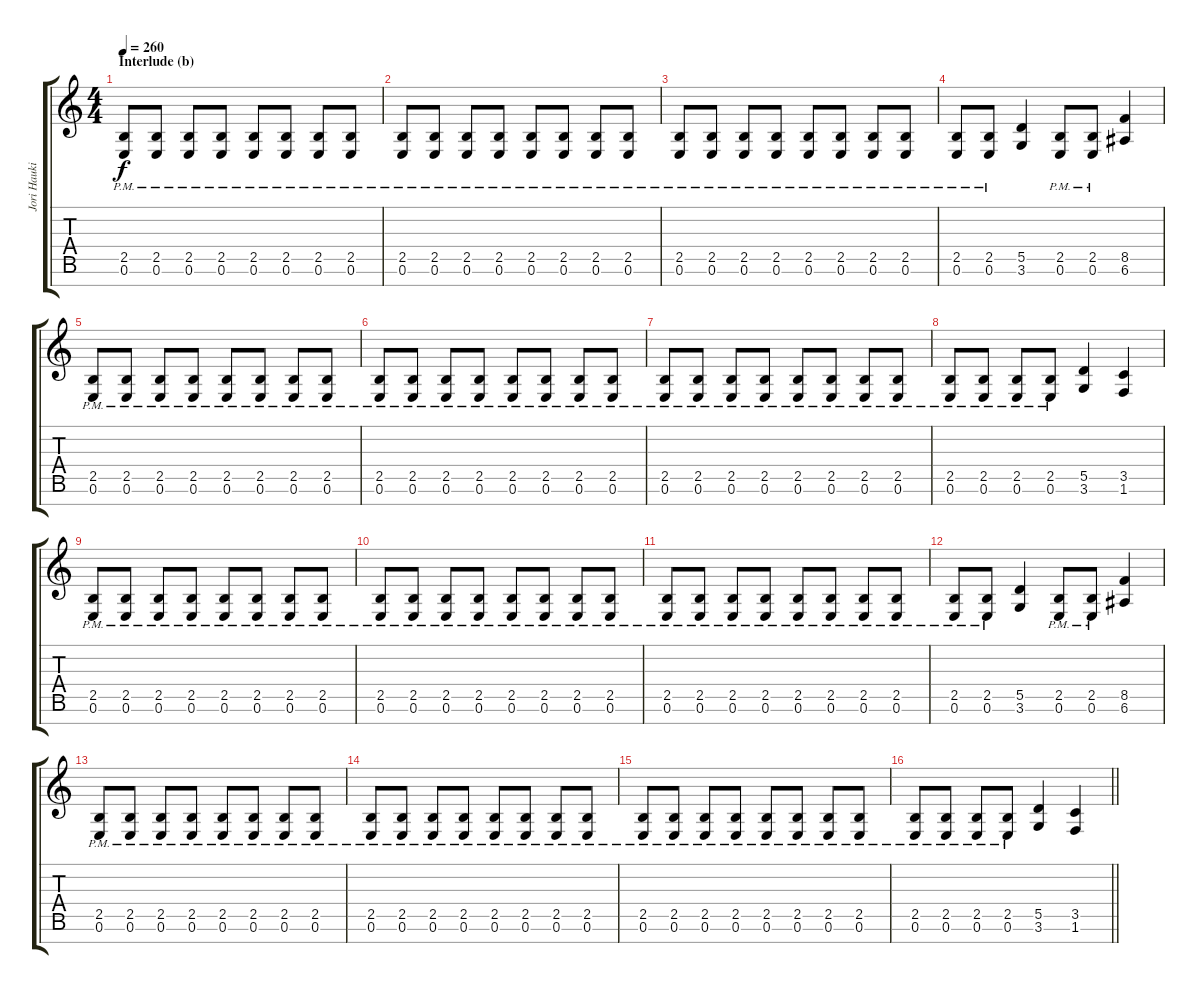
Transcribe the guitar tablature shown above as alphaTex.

\track ("Jori Haukio (guitar)" "Jori Hauki") {instrument distortionguitar}
\staff {score tabs}
\tuning (E4 B3 G3 D3 A2 E2 B1) {hide}
\ts (4 4)
\section ("" "Interlude (b)")
\tempo 260
\clef g2
\ks aminor
(2.5{pm} 0.6{pm}).8{dy f} (2.5{pm} 0.6{pm}).8 (2.5{pm} 0.6{pm}).8 (2.5{pm} 0.6{pm}).8 (2.5{pm} 0.6{pm}).8 (2.5{pm} 0.6{pm}).8 (2.5{pm} 0.6{pm}).8 (2.5{pm} 0.6{pm}).8 |
(2.5{pm} 0.6{pm}).8 (2.5{pm} 0.6{pm}).8 (2.5{pm} 0.6{pm}).8 (2.5{pm} 0.6{pm}).8 (2.5{pm} 0.6{pm}).8 (2.5{pm} 0.6{pm}).8 (2.5{pm} 0.6{pm}).8 (2.5{pm} 0.6{pm}).8 |
(2.5{pm} 0.6{pm}).8 (2.5{pm} 0.6{pm}).8 (2.5{pm} 0.6{pm}).8 (2.5{pm} 0.6{pm}).8 (2.5{pm} 0.6{pm}).8 (2.5{pm} 0.6{pm}).8 (2.5{pm} 0.6{pm}).8 (2.5{pm} 0.6{pm}).8 |
(2.5{pm} 0.6{pm}).8 (2.5{pm} 0.6{pm}).8 (5.5 3.6).4 (2.5{pm} 0.6{pm}).8 (2.5{pm} 0.6{pm}).8 (8.5 6.6).4 |
(2.5{pm} 0.6{pm}).8 (2.5{pm} 0.6{pm}).8 (2.5{pm} 0.6{pm}).8 (2.5{pm} 0.6{pm}).8 (2.5{pm} 0.6{pm}).8 (2.5{pm} 0.6{pm}).8 (2.5{pm} 0.6{pm}).8 (2.5{pm} 0.6{pm}).8 |
(2.5{pm} 0.6{pm}).8 (2.5{pm} 0.6{pm}).8 (2.5{pm} 0.6{pm}).8 (2.5{pm} 0.6{pm}).8 (2.5{pm} 0.6{pm}).8 (2.5{pm} 0.6{pm}).8 (2.5{pm} 0.6{pm}).8 (2.5{pm} 0.6{pm}).8 |
(2.5{pm} 0.6{pm}).8 (2.5{pm} 0.6{pm}).8 (2.5{pm} 0.6{pm}).8 (2.5{pm} 0.6{pm}).8 (2.5{pm} 0.6{pm}).8 (2.5{pm} 0.6{pm}).8 (2.5{pm} 0.6{pm}).8 (2.5{pm} 0.6{pm}).8 |
(2.5{pm} 0.6{pm}).8 (2.5{pm} 0.6{pm}).8 (2.5{pm} 0.6{pm}).8 (2.5{pm} 0.6{pm}).8 (5.5 3.6).4 (3.5 1.6).4 |
(2.5{pm} 0.6{pm}).8 (2.5{pm} 0.6{pm}).8 (2.5{pm} 0.6{pm}).8 (2.5{pm} 0.6{pm}).8 (2.5{pm} 0.6{pm}).8 (2.5{pm} 0.6{pm}).8 (2.5{pm} 0.6{pm}).8 (2.5{pm} 0.6{pm}).8 |
(2.5{pm} 0.6{pm}).8 (2.5{pm} 0.6{pm}).8 (2.5{pm} 0.6{pm}).8 (2.5{pm} 0.6{pm}).8 (2.5{pm} 0.6{pm}).8 (2.5{pm} 0.6{pm}).8 (2.5{pm} 0.6{pm}).8 (2.5{pm} 0.6{pm}).8 |
(2.5{pm} 0.6{pm}).8 (2.5{pm} 0.6{pm}).8 (2.5{pm} 0.6{pm}).8 (2.5{pm} 0.6{pm}).8 (2.5{pm} 0.6{pm}).8 (2.5{pm} 0.6{pm}).8 (2.5{pm} 0.6{pm}).8 (2.5{pm} 0.6{pm}).8 |
(2.5{pm} 0.6{pm}).8 (2.5{pm} 0.6{pm}).8 (5.5 3.6).4 (2.5{pm} 0.6{pm}).8 (2.5{pm} 0.6{pm}).8 (8.5 6.6).4 |
(2.5{pm} 0.6{pm}).8 (2.5{pm} 0.6{pm}).8 (2.5{pm} 0.6{pm}).8 (2.5{pm} 0.6{pm}).8 (2.5{pm} 0.6{pm}).8 (2.5{pm} 0.6{pm}).8 (2.5{pm} 0.6{pm}).8 (2.5{pm} 0.6{pm}).8 |
(2.5{pm} 0.6{pm}).8 (2.5{pm} 0.6{pm}).8 (2.5{pm} 0.6{pm}).8 (2.5{pm} 0.6{pm}).8 (2.5{pm} 0.6{pm}).8 (2.5{pm} 0.6{pm}).8 (2.5{pm} 0.6{pm}).8 (2.5{pm} 0.6{pm}).8 |
(2.5{pm} 0.6{pm}).8 (2.5{pm} 0.6{pm}).8 (2.5{pm} 0.6{pm}).8 (2.5{pm} 0.6{pm}).8 (2.5{pm} 0.6{pm}).8 (2.5{pm} 0.6{pm}).8 (2.5{pm} 0.6{pm}).8 (2.5{pm} 0.6{pm}).8 |
\barLineRight lightlight
(2.5{pm} 0.6{pm}).8 (2.5{pm} 0.6{pm}).8 (2.5{pm} 0.6{pm}).8 (2.5{pm} 0.6{pm}).8 (5.5 3.6).4 (3.5 1.6).4
